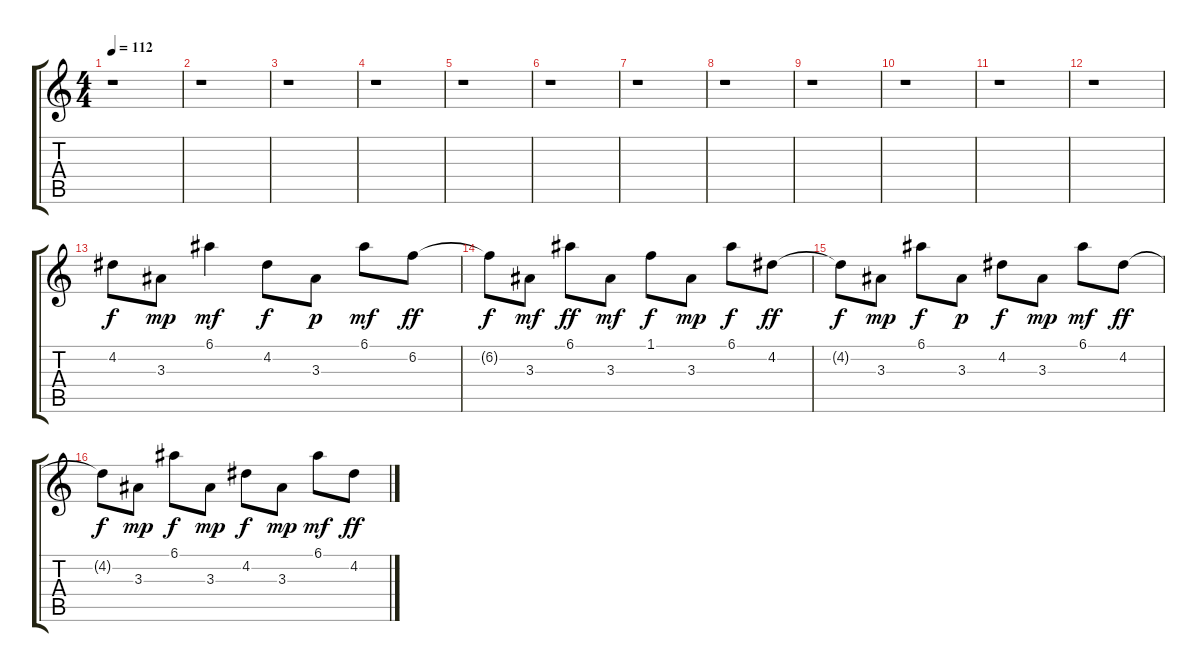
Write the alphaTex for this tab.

\track "" {instrument electricguitarclean}
\staff {score tabs}
\tuning (E4 B3 G3 D3 A2 E2) {hide}
\ts (4 4)
\tempo 112
\clef g2
\ks c
r.1{dy mp} |
r.1 |
r.1 |
r.1 |
r.1 |
r.1 |
r.1 |
r.1 |
r.1 |
r.1 |
r.1 |
r.1 |
4.2.8{dy f} 3.3.8{dy mp} 6.1.4{dy mf} 4.2.8{dy f} 3.3.8{dy p} 6.1.8{dy mf} 6.2.8{dy ff} |
6.2{t}.8{dy f} 3.3.8{dy mf} 6.1.8{dy ff} 3.3.8{dy mf} 1.1.8{dy f} 3.3.8{dy mp} 6.1.8{dy f} 4.2.8{dy ff} |
4.2{t}.8{dy f} 3.3.8{dy mp} 6.1.8{dy f} 3.3.8{dy p} 4.2.8{dy f} 3.3.8{dy mp} 6.1.8{dy mf} 4.2.8{dy ff} |
4.2{t}.8{dy f} 3.3.8{dy mp} 6.1.8{dy f} 3.3.8{dy mp} 4.2.8{dy f} 3.3.8{dy mp} 6.1.8{dy mf} 4.2.8{dy ff}
